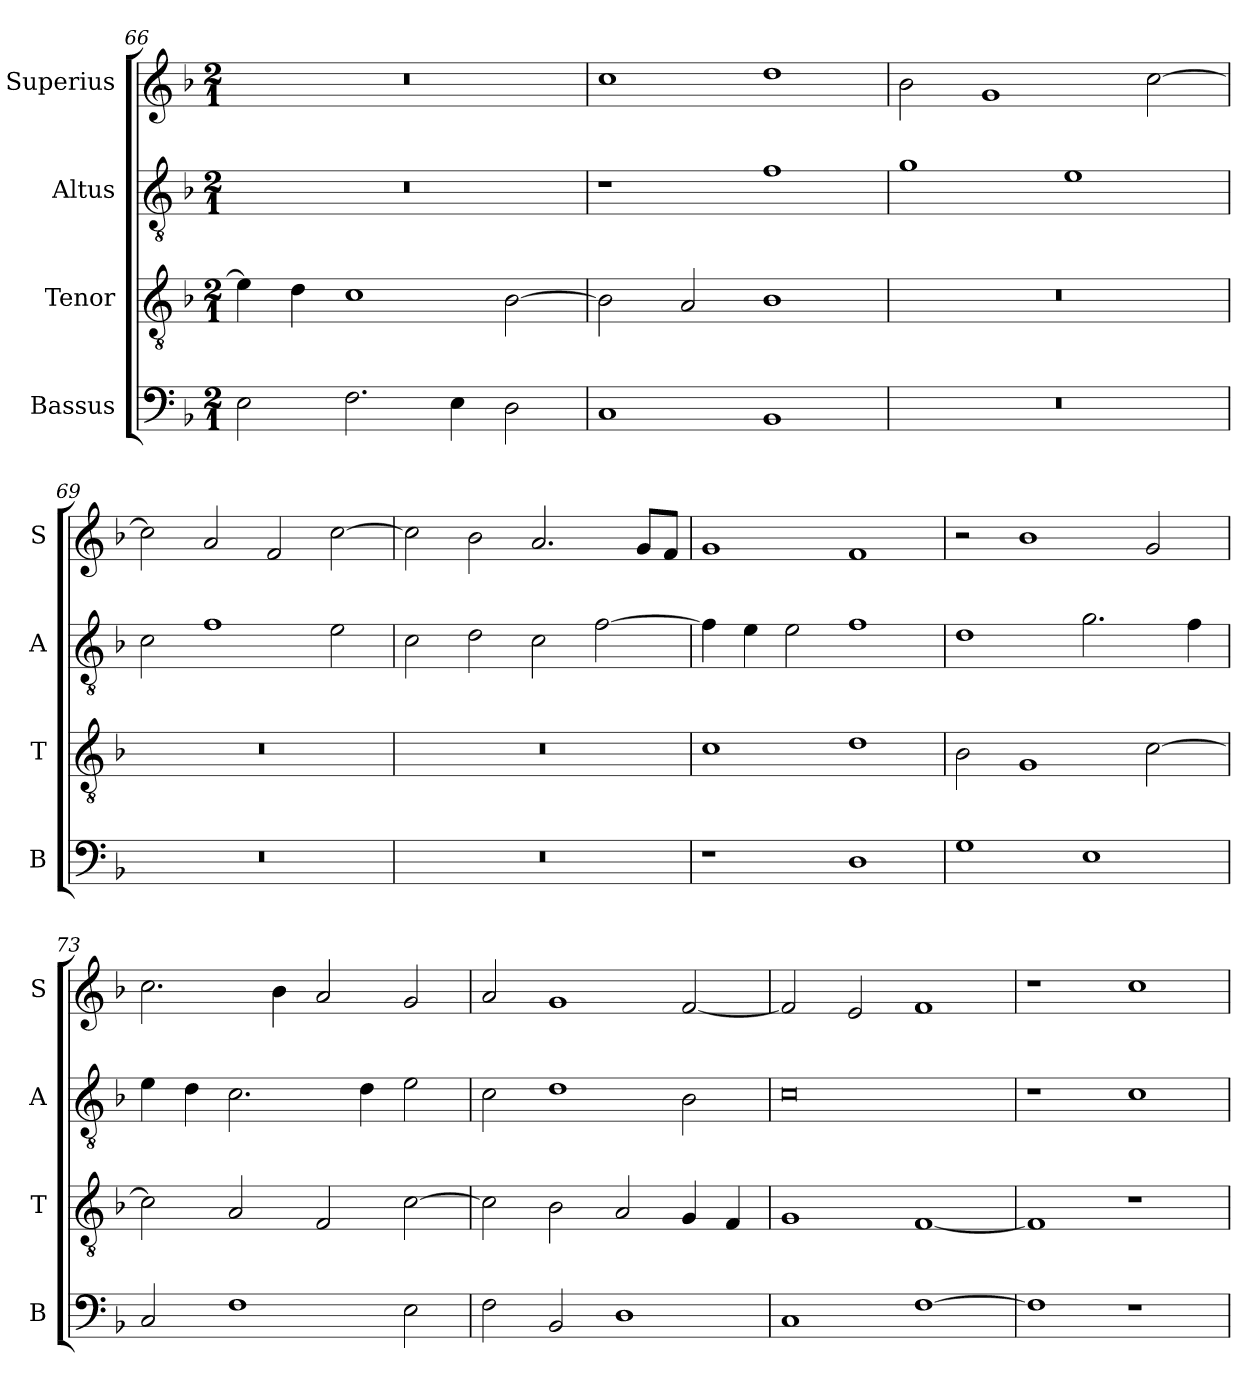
**kern	**kern	**kern	**kern
*part4	*part3	*part2	*part1
*staff4	*staff3	*staff2	*staff1
*I"Bassus	*I"Tenor	*I"Altus	*I"Superius
*I'B	*I'T	*I'A	*I'S
*clefF4	*clefGv2	*clefGv2	*clefG2
*k[b-]	*k[b-]	*k[b-]	*k[b-]
*F:	*F:	*F:	*F:
*M2/1	*M2/1	*M2/1	*M2/1
=66	=66	=66	=66
2E	4e]	0r	0r
.	4d	.	.
2.F	1c	.	.
4E	.	.	.
2D	[2B-	.	.
=67	=67	=67	=67
1C	2B-]	1r	1cc
.	2A	.	.
1BB-	1B-	1f	1dd
=68	=68	=68	=68
0r	0r	1g	2b-
.	.	.	1g
.	.	1e	.
.	.	.	[2cc
=69	=69	=69	=69
0r	0r	2c	2cc]
.	.	1f	2a
.	.	.	2f
.	.	2e	[2cc
=70	=70	=70	=70
0r	0r	2c	2cc]
.	.	2d	2b-
.	.	2c	2.a
.	.	[2f	.
.	.	.	8gL
.	.	.	8fJ
=71	=71	=71	=71
1r	1c	4f]	1g
.	.	4e	.
.	.	2e	.
1D	1d	1f	1f
=72	=72	=72	=72
1G	2B-	1d	2r
.	1G	.	1b-
1E	.	2.g	.
.	[2c	.	2g
.	.	4f	.
=73	=73	=73	=73
2C	2c]	4e	2.cc
.	.	4d	.
1F	2A	2.c	.
.	.	.	4b-
.	2F	.	2a
.	.	4d	.
2E	[2c	2e	2g
=74	=74	=74	=74
2F	2c]	2c	2a
2BB-	2B-	1d	1g
1D	2A	.	.
.	4G	2B-	[2f
.	4F	.	.
=75	=75	=75	=75
1C	1G	0c	2f]
.	.	.	2e
[1F	[1F	.	1f
=76	=76	=76	=76
1F]	1F]	1r	1r
1r	1r	1c	1cc
=	=	=	=
*-	*-	*-	*-
